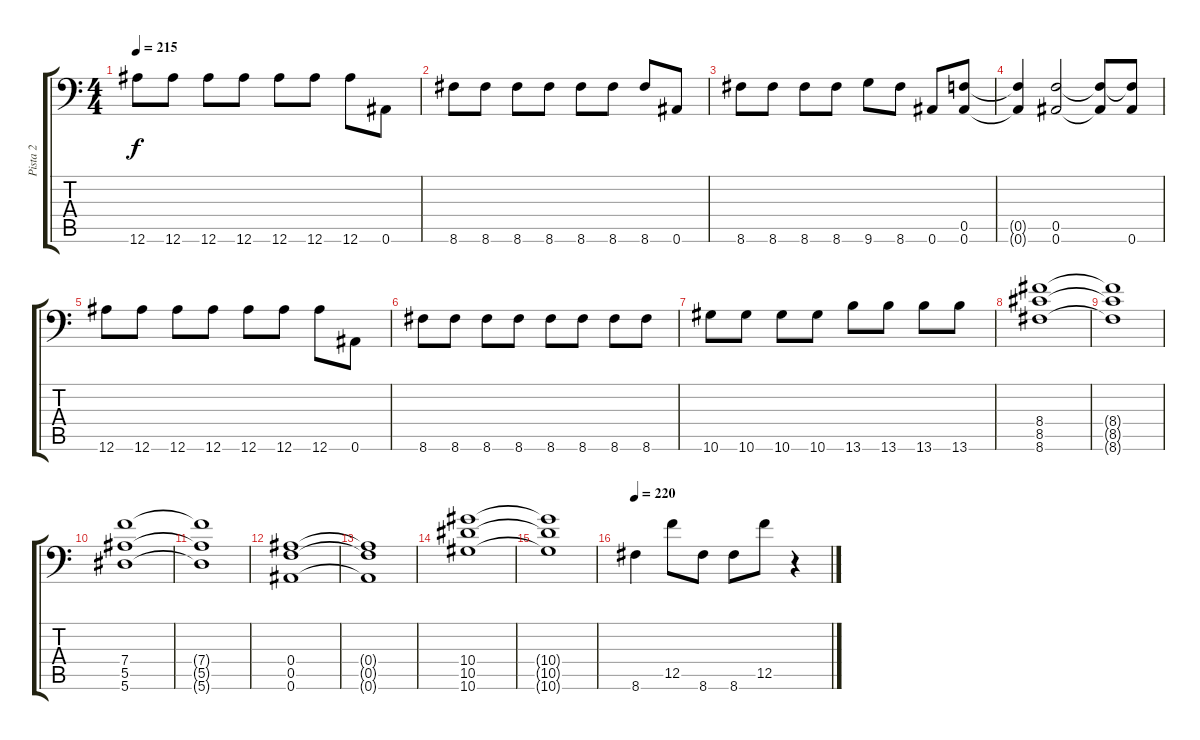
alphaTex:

\track ("Pista 2" "Pista 2") {instrument distortionguitar}
\staff {score tabs}
\tuning (C4 G3 Eb3 Bb2 F2 Bb1) {hide}
\ts (4 4)
\tempo 215
\clef f4
\ks c
12.6.8{dy f} 12.6.8 12.6.8 12.6.8 12.6.8 12.6.8 12.6.8 0.6.8 |
8.6.8 8.6.8 8.6.8 8.6.8 8.6.8 8.6.8 8.6.8 0.6.8 |
8.6.8 8.6.8 8.6.8 8.6.8 9.6.8 8.6.8 0.6.8 (0.5 0.6).8 |
(0.5{t} 0.6{t}).4 (0.5 0.6).2 (0.5{t} 0.6{t}).8 (0.5{t} 0.6).8 |
12.6.8 12.6.8 12.6.8 12.6.8 12.6.8 12.6.8 12.6.8 0.6.8 |
8.6.8 8.6.8 8.6.8 8.6.8 8.6.8 8.6.8 8.6.8 8.6.8 |
10.6.8 10.6.8 10.6.8 10.6.8 13.6.8 13.6.8 13.6.8 13.6.8 |
(8.4 8.5 8.6).1 |
(8.4{t} 8.5{t} 8.6{t}).1 |
(7.4 5.5 5.6).1 |
(7.4{t} 5.5{t} 5.6{t}).1 |
(0.4 0.5 0.6).1 |
(0.4{t} 0.5{t} 0.6{t}).1 |
(10.4 10.5 10.6).1 |
(10.4{t} 10.5{t} 10.6{t}).1 |
\tempo 220
8.6.4 12.5.8 8.6.8 8.6.8 12.5.8 r.4
